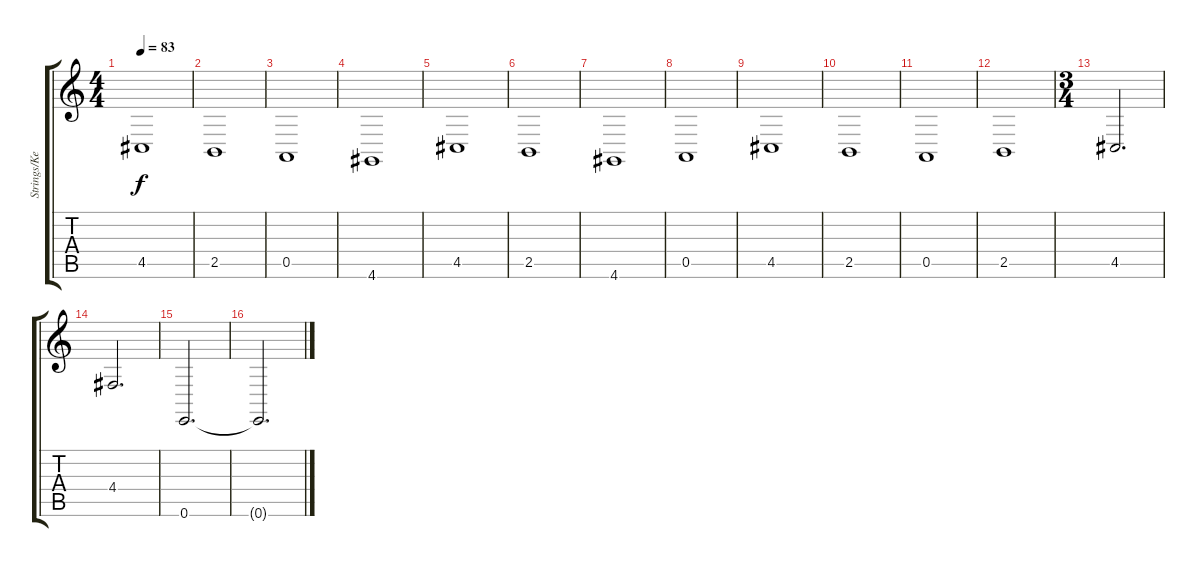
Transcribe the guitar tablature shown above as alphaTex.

\track ("Strings/Keyboard" "Strings/Ke") {instrument stringensemble2}
\staff {score tabs}
\tuning (E4 B3 G3 D3 A2 E2) {hide}
\ts (4 4)
\tempo 83
\clef g2
\ks c
4.5.1{dy f} |
2.5.1 |
0.5.1 |
4.6.1 |
4.5.1 |
2.5.1 |
4.6.1 |
0.5.1 |
4.5.1 |
2.5.1 |
0.5.1 |
2.5.1 |
\ts (3 4)
4.5.2{d} |
4.4.2{d} |
0.6.2{d} |
0.6{t}.2{d}
